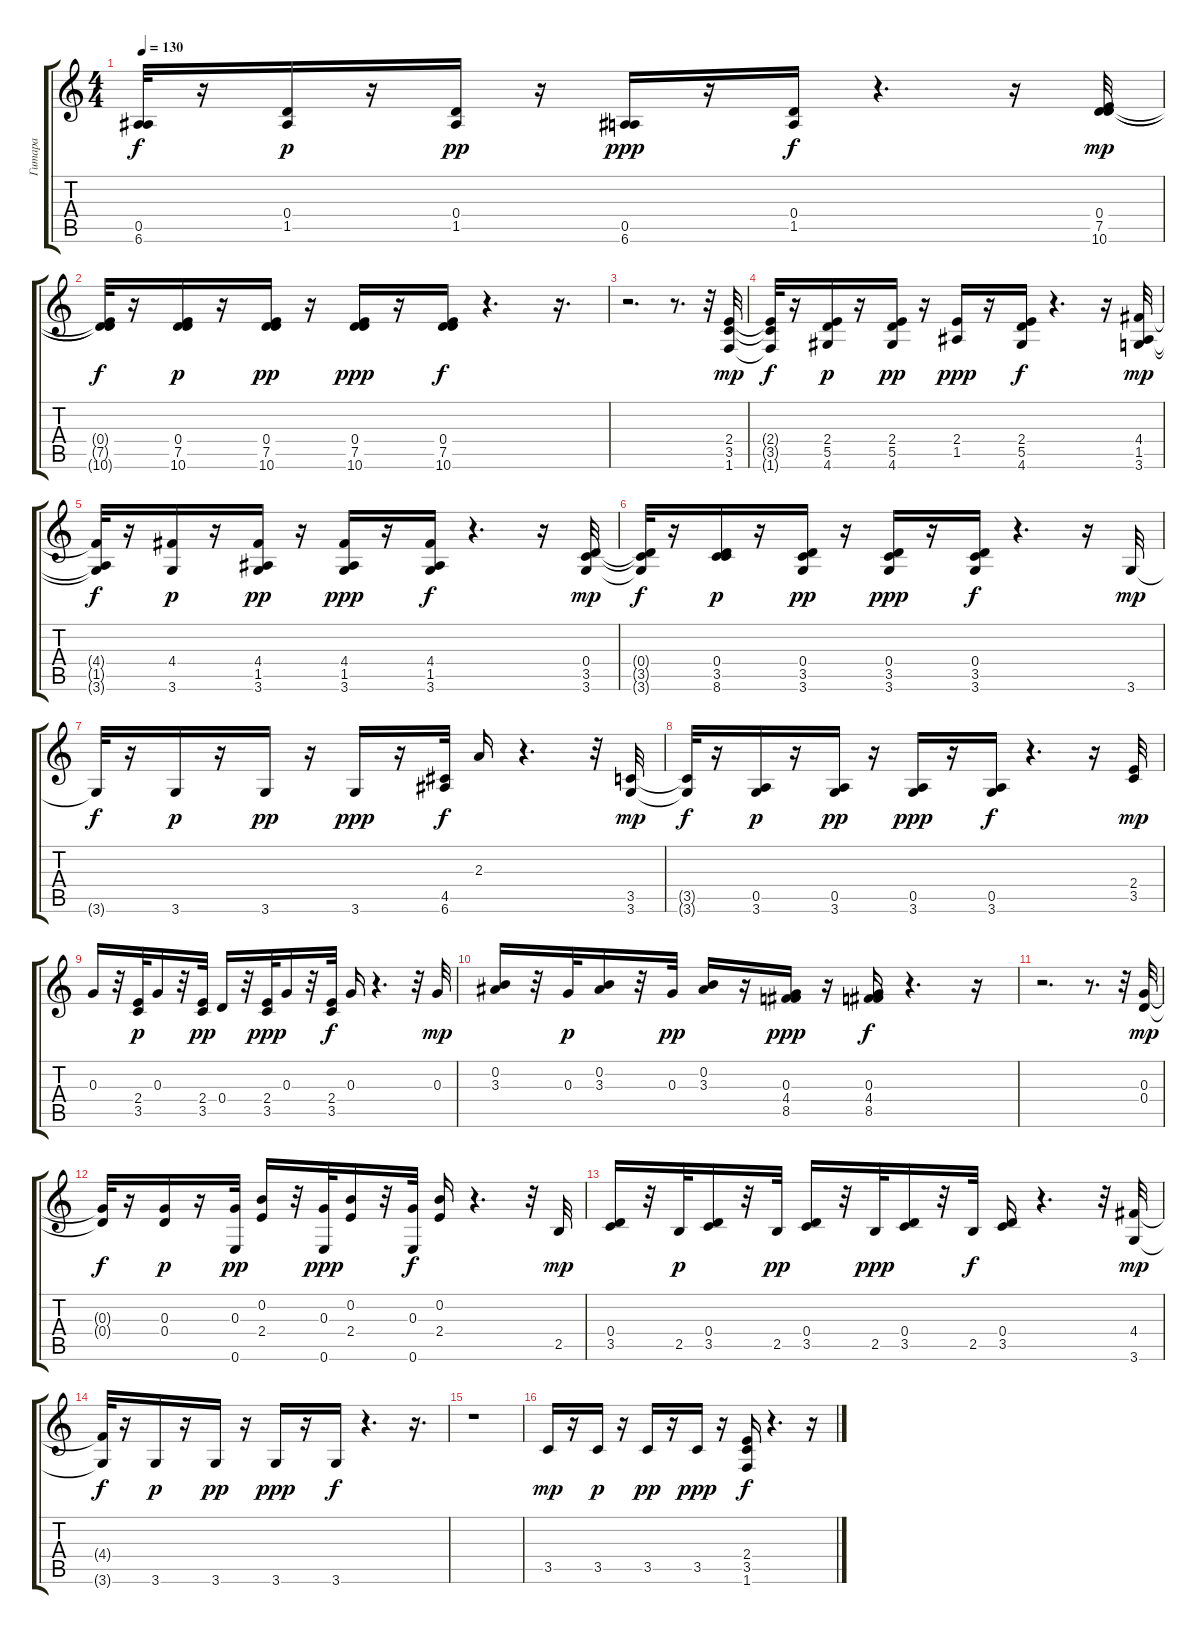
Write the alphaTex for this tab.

\track ("Гитара" "Гитара") {instrument acousticguitarsteel}
\staff {score tabs}
\tuning (E4 B3 G3 D3 A2 E2) {hide}
\ts (4 4)
\tempo 130
\clef g2
\ks c
(0.5{t} 6.6{t}).32{dy f} r.16 (0.4 1.5).16{dy p} r.16 (0.4 1.5).16{dy pp} r.16 (0.5 6.6).16{dy ppp} r.16 (0.4 1.5).16{dy f} r.4{d} r.16 (0.4 7.5 10.6).32{dy mp} |
(0.4{t} 7.5{t} 10.6{t}).32{dy f} r.16 (0.4 7.5 10.6).16{dy p} r.16 (0.4 7.5 10.6).16{dy pp} r.16 (0.4 7.5 10.6).16{dy ppp} r.16 (0.4 7.5 10.6).16{dy f} r.4{d} r.16{d} |
r.2{d} r.8{d} r.32 (2.4 3.5 1.6).32{dy mp} |
(2.4{t} 3.5{t} 1.6{t}).32{dy f} r.16 (2.4 5.5 4.6).16{dy p} r.16 (2.4 5.5 4.6).16{dy pp} r.16 (2.4 1.5).16{dy ppp} r.16 (2.4 5.5 4.6).16{dy f} r.4{d} r.16 (4.4 1.5 3.6).32{dy mp} |
(4.4{t} 1.5{t} 3.6{t}).32{dy f} r.16 (4.4 3.6).16{dy p} r.16 (4.4 1.5 3.6).16{dy pp} r.16 (4.4 1.5 3.6).16{dy ppp} r.16 (4.4 1.5 3.6).16{dy f} r.4{d} r.16 (0.4 3.5 3.6).32{dy mp} |
(0.4{t} 3.5{t} 3.6{t}).32{dy f} r.16 (0.4 3.5 8.6).16{dy p} r.16 (0.4 3.5 3.6).16{dy pp} r.16 (0.4 3.5 3.6).16{dy ppp} r.16 (0.4 3.5 3.6).16{dy f} r.4{d} r.16 3.6.32{dy mp} |
3.6{t}.32{dy f} r.16 3.6.16{dy p} r.16 3.6.16{dy pp} r.16 3.6.16{dy ppp} r.16 (4.5 6.6).32{dy f} 2.3.16 r.4{d} r.32 (3.5 3.6).32{dy mp} |
(3.5{t} 3.6{t}).32{dy f} r.16 (0.5 3.6).16{dy p} r.16 (0.5 3.6).16{dy pp} r.16 (0.5 3.6).16{dy ppp} r.16 (0.5 3.6).16{dy f} r.4{d} r.16 (2.4 3.5).32{dy mp} |
0.3.16 r.32 (2.4 3.5).32{dy p} 0.3.16 r.32 (2.4 3.5).32{dy pp} 0.4.16 r.32 (2.4 3.5).32{dy ppp} 0.3.16 r.32 (2.4 3.5).32{dy f} 0.3.16 r.4{d} r.32 0.3.32{dy mp} |
(0.2 3.3).16 r.32 0.3.32{dy p} (0.2 3.3).16 r.32 0.3.32{dy pp} (0.2 3.3).16 r.16 (0.3 4.4 8.5).16{dy ppp} r.16 (0.3 4.4 8.5).16{dy f} r.4{d} r.16 |
r.2{d} r.8{d} r.32 (0.3 0.4).32{dy mp} |
(0.3{t} 0.4{t}).32{dy f} r.16 (0.3 0.4).16{dy p} r.16 (0.3 0.6).32{dy pp} (0.2 2.4).16 r.32 (0.3 0.6).32{dy ppp} (0.2 2.4).16 r.32 (0.3 0.6).32{dy f} (0.2 2.4).16 r.4{d} r.32 2.5.32{dy mp} |
(0.4 3.5).16 r.32 2.5.32{dy p} (0.4 3.5).16 r.32 2.5.32{dy pp} (0.4 3.5).16 r.32 2.5.32{dy ppp} (0.4 3.5).16 r.32 2.5.32{dy f} (0.4 3.5).16 r.4{d} r.32 (4.4 3.6).32{dy mp} |
(4.4{t} 3.6{t}).32{dy f} r.16 3.6.16{dy p} r.16 3.6.16{dy pp} r.16 3.6.16{dy ppp} r.16 3.6.16{dy f} r.4{d} r.16{d} |
r.1 |
3.5.16{dy mp} r.16 3.5.16{dy p} r.16 3.5.16{dy pp} r.16 3.5.16{dy ppp} r.16 (2.4 3.5 1.6).16{dy f} r.4{d} r.16
